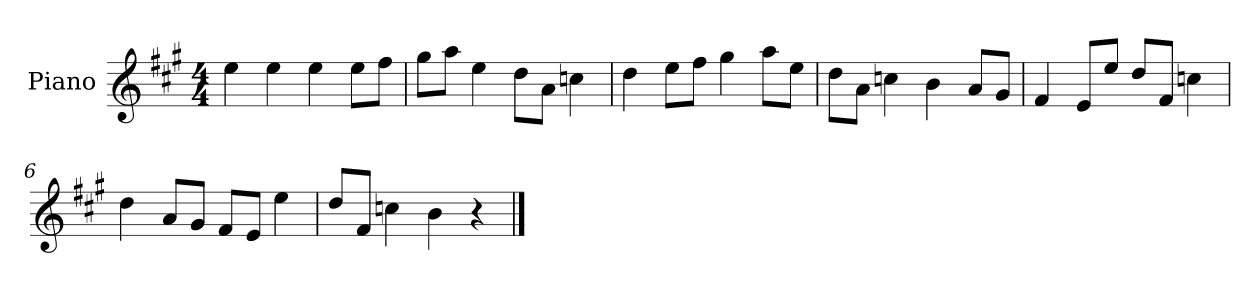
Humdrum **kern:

**kern
*part1
*staff1
*I"Piano
*I'P-no
*clefG2
*k[f#c#g#]
*M4/4
*MM90
=1
4ee\
4ee\
4ee\
8ee\L
8ff#\J
=2
8gg#\L
8aa\J
4ee\
8dd\L
8a\J
4ccn\
=3
4dd\
8ee\L
8ff#\J
4gg#\
8aa\L
8ee\J
=4
8dd\L
8a\J
4ccn\
4b\
8a/L
8g#/J
=5
4f#/
8e/L
8ee/J
8dd/L
8f#/J
4ccn\
=6
4dd\
8a/L
8g#/J
8f#/L
8e/J
4ee\
!!LO:LB:g=z
=7
8dd/L
8f#/J
4ccn\
4b\
4r
==
*-
